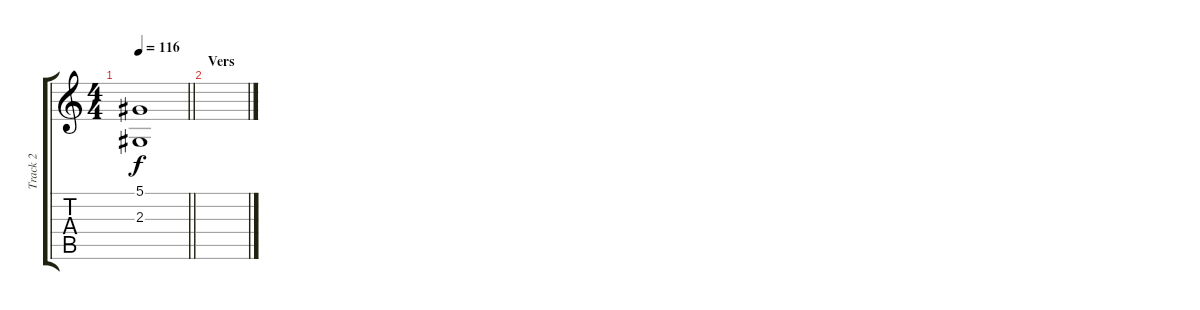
\track ("Track 2" "Track 2") {instrument viola}
\staff {score tabs}
\tuning (Eb4 Bb3 Gb3 Db3 Ab2 Eb2) {hide}
\ts (4 4)
\tempo 116
\clef g2
\barLineRight lightlight
\ks c
(5.1{t} 2.3{t}).1{dy f} |
\section ("" "Vers")
